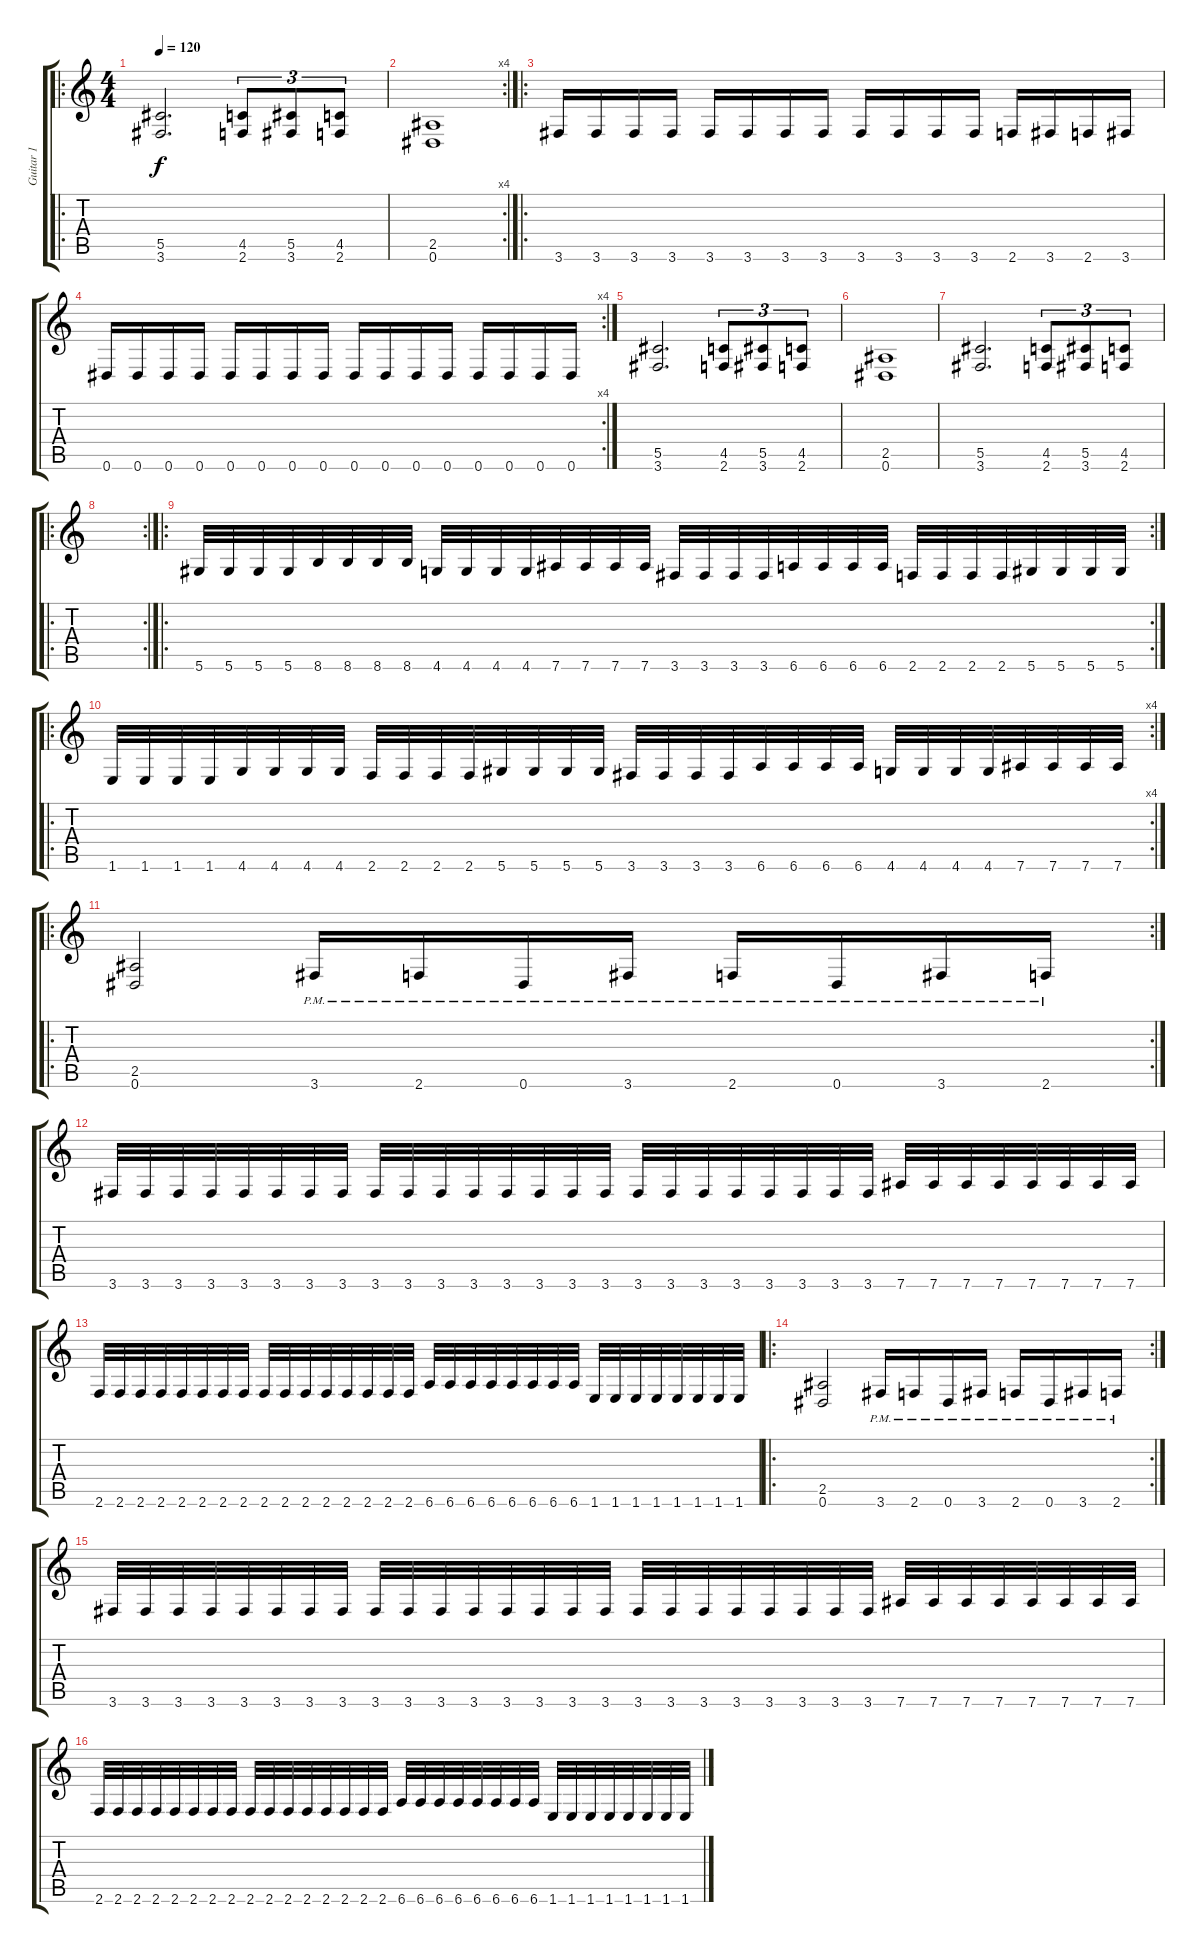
\track ("Guitar 1" "Guitar 1") {instrument distortionguitar}
\staff {score tabs}
\tuning (Eb4 Bb3 Gb3 Db3 Ab2 Eb2) {hide}
\ro
\ts (4 4)
\tempo 120
\clef g2
\ks c
(5.5 3.6).2{d dy f instrument distortionguitar} (4.5 2.6).8{tu (3 2)} (5.5 3.6).8{tu (3 2)} (4.5 2.6).8{tu (3 2)} |
\rc 4
(2.5 0.6).1 |
\ro
3.6.16 3.6.16 3.6.16 3.6.16 3.6.16 3.6.16 3.6.16 3.6.16 3.6.16 3.6.16 3.6.16 3.6.16 2.6.16 3.6.16 2.6.16 3.6.16 |
\rc 4
0.6.16 0.6.16 0.6.16 0.6.16 0.6.16 0.6.16 0.6.16 0.6.16 0.6.16 0.6.16 0.6.16 0.6.16 0.6.16 0.6.16 0.6.16 0.6.16 |
(5.5 3.6).2{d} (4.5 2.6).8{tu (3 2)} (5.5 3.6).8{tu (3 2)} (4.5 2.6).8{tu (3 2)} |
(2.5 0.6).1 |
(5.5 3.6).2{d} (4.5 2.6).8{tu (3 2)} (5.5 3.6).8{tu (3 2)} (4.5 2.6).8{tu (3 2)} |
\ro
\rc 2
|
\ro
\rc 2
5.6.32 5.6.32 5.6.32 5.6.32 8.6.32 8.6.32 8.6.32 8.6.32 4.6.32 4.6.32 4.6.32 4.6.32 7.6.32 7.6.32 7.6.32 7.6.32 3.6.32 3.6.32 3.6.32 3.6.32 6.6.32 6.6.32 6.6.32 6.6.32 2.6.32 2.6.32 2.6.32 2.6.32 5.6.32 5.6.32 5.6.32 5.6.32 |
\ro
\rc 4
1.6.32 1.6.32 1.6.32 1.6.32 4.6.32 4.6.32 4.6.32 4.6.32 2.6.32 2.6.32 2.6.32 2.6.32 5.6.32 5.6.32 5.6.32 5.6.32 3.6.32 3.6.32 3.6.32 3.6.32 6.6.32 6.6.32 6.6.32 6.6.32 4.6.32 4.6.32 4.6.32 4.6.32 7.6.32 7.6.32 7.6.32 7.6.32 |
\ro
\rc 2
(2.5 0.6).2 3.6{pm}.16 2.6{pm}.16 0.6{pm}.16 3.6{pm}.16 2.6{pm}.16 0.6{pm}.16 3.6{pm}.16 2.6{pm}.16 |
3.6.32 3.6.32 3.6.32 3.6.32 3.6.32 3.6.32 3.6.32 3.6.32 3.6.32 3.6.32 3.6.32 3.6.32 3.6.32 3.6.32 3.6.32 3.6.32 3.6.32 3.6.32 3.6.32 3.6.32 3.6.32 3.6.32 3.6.32 3.6.32 7.6.32 7.6.32 7.6.32 7.6.32 7.6.32 7.6.32 7.6.32 7.6.32 |
2.6.32 2.6.32 2.6.32 2.6.32 2.6.32 2.6.32 2.6.32 2.6.32 2.6.32 2.6.32 2.6.32 2.6.32 2.6.32 2.6.32 2.6.32 2.6.32 6.6.32 6.6.32 6.6.32 6.6.32 6.6.32 6.6.32 6.6.32 6.6.32 1.6.32 1.6.32 1.6.32 1.6.32 1.6.32 1.6.32 1.6.32 1.6.32 |
\ro
\rc 2
(2.5 0.6).2 3.6{pm}.16 2.6{pm}.16 0.6{pm}.16 3.6{pm}.16 2.6{pm}.16 0.6{pm}.16 3.6{pm}.16 2.6{pm}.16 |
3.6.32 3.6.32 3.6.32 3.6.32 3.6.32 3.6.32 3.6.32 3.6.32 3.6.32 3.6.32 3.6.32 3.6.32 3.6.32 3.6.32 3.6.32 3.6.32 3.6.32 3.6.32 3.6.32 3.6.32 3.6.32 3.6.32 3.6.32 3.6.32 7.6.32 7.6.32 7.6.32 7.6.32 7.6.32 7.6.32 7.6.32 7.6.32 |
2.6.32 2.6.32 2.6.32 2.6.32 2.6.32 2.6.32 2.6.32 2.6.32 2.6.32 2.6.32 2.6.32 2.6.32 2.6.32 2.6.32 2.6.32 2.6.32 6.6.32 6.6.32 6.6.32 6.6.32 6.6.32 6.6.32 6.6.32 6.6.32 1.6.32 1.6.32 1.6.32 1.6.32 1.6.32 1.6.32 1.6.32 1.6.32
